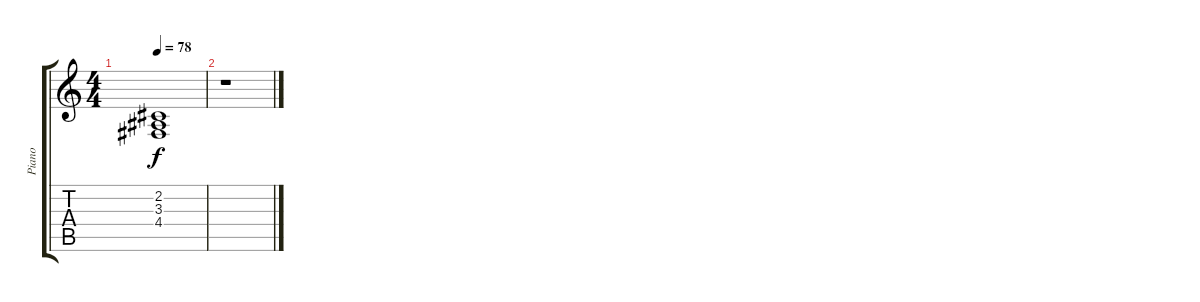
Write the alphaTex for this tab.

\track ("Piano" "Piano") {instrument brightacousticpiano}
\staff {score tabs}
\tuning (E4 B3 G3 D3 A2 E2) {hide}
\ts (4 4)
\tempo 78
\clef g2
\ks c
(2.2 3.3 4.4).1{dy f} |
r.1
